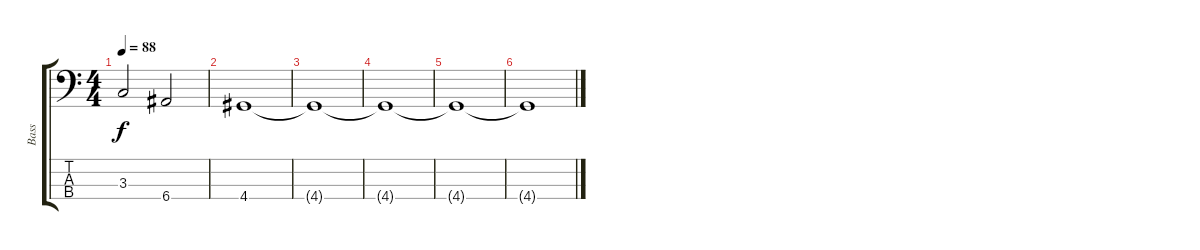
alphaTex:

\track ("Bass" "Bass") {instrument electricbassfinger}
\staff {score tabs}
\tuning (G2 D2 A1 E1) {hide}
\ts (4 4)
\tempo 88
\clef f4
\ks c
3.3.2{dy f} 6.4.2 |
4.4.1 |
4.4{t}.1 |
4.4{t}.1 |
4.4{t}.1 |
4.4{t}.1
